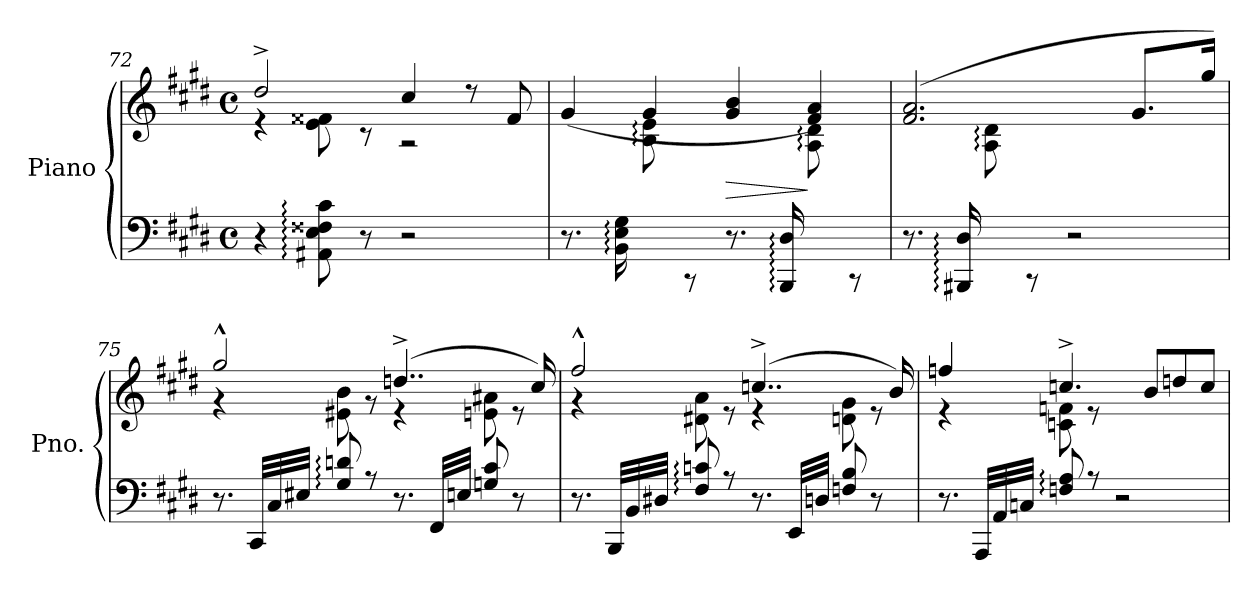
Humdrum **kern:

**kern	**kern	**dynam
*part1	*part1	*part1
*staff2	*staff1	*staff1/2
*I"Piano	*	*
*I'Pno.	*	*
*clefF4	*clefG2	*
*k[f#c#g#d#]	*k[f#c#g#d#]	*
*M4/4	*M4/4	*
*met(c)	*met(c)	*
=72	=72	=72
*	*^	*
4r	2dd#^/	4r	.
8AA#X\: 8E\: 8F##X\: 8c#\:	.	8e\: 8f##X\:	.
8r	.	8r	.
2r	4cc#/	2r	.
.	8rdd	.	.
.	8f##/	.	.
=73	=73	=73	=73
8.r	(>4g#/	4ryy	.
16BB\: 16E\: 16G#\:	.	.	.
8ryy	4g#/	8B\: 8e\:	.
8rCC	.	4.ryy	.
!	!	!	!LO:HP:b
8.r	4g#/ 4b/	.	>
16BBB/: 16D#/:	.	.	.
8ryy	4f#/ 4a/)	8A\: 8d#\:	]
8rCC	.	8ryy	.
=74	=74	=74	=74
8.r	(>2.f#/ 2.a/	4ryy	.
16BBB#X/: 16D#/:	.	.	.
8ryy	.	8A\: 8d#\:	.
8rCC	.	2ryy	.
2r	.	.	.
.	8.g#/L	.	.
.	.	8ryy	.
.	16gg#/Jk)	.	.
!!LO:LB:g=z	!!
=75	=75	=75	=75
8.r	2gg#^^/	4r	.
*Xtuplet	*	*	*
48CC#/LLL	.	.	.
48C#/	.	.	.
48E#X/JJJ	.	.	.
8G#/: 8dn/:	.	8e#X\: 8b\:	.
8rA	.	8r	.
8.r	(>4..ddn^/	4r	.
32FF#/LLL	.	.	.
32En/JJJ	.	.	.
8Gn/ 8c#/	.	8en\ 8a#X\	.
8r	.	8r	.
.	16cc#/)	.	.
!!LO:PB:g=z	!!
=76	=76	=76	=76
8.r	2ff#^^/	4r	.
48BBB/LLL	.	.	.
48BB/	.	.	.
48D#X/JJJ	.	.	.
8F#/: 8cn/:	.	8d#X\: 8a\:	.
8rA	.	8r	.
8.r	(>4..ccn^/	4r	.
32EE/LLL	.	.	.
32Dn/JJJ	.	.	.
8Fn/ 8B/	.	8dn\ 8g#\	.
8r	.	8r	.
.	16b/)	.	.
=77	=77	=77	=77
8.r	4ffn/	4r	.
48AAA/LLL	.	.	.
48AA/	.	.	.
48Cn/JJJ	.	.	.
8Fn/: 8A/:	4.ccn^/	8cn\: 8fn\:	.
8rA	.	8r	.
2r	.	2ryy	.
.	8b/L	.	.
.	8ddn/	.	.
.	8cc/J	.	.
*	*v	*v	*
=	=	=
*-	*-	*-
